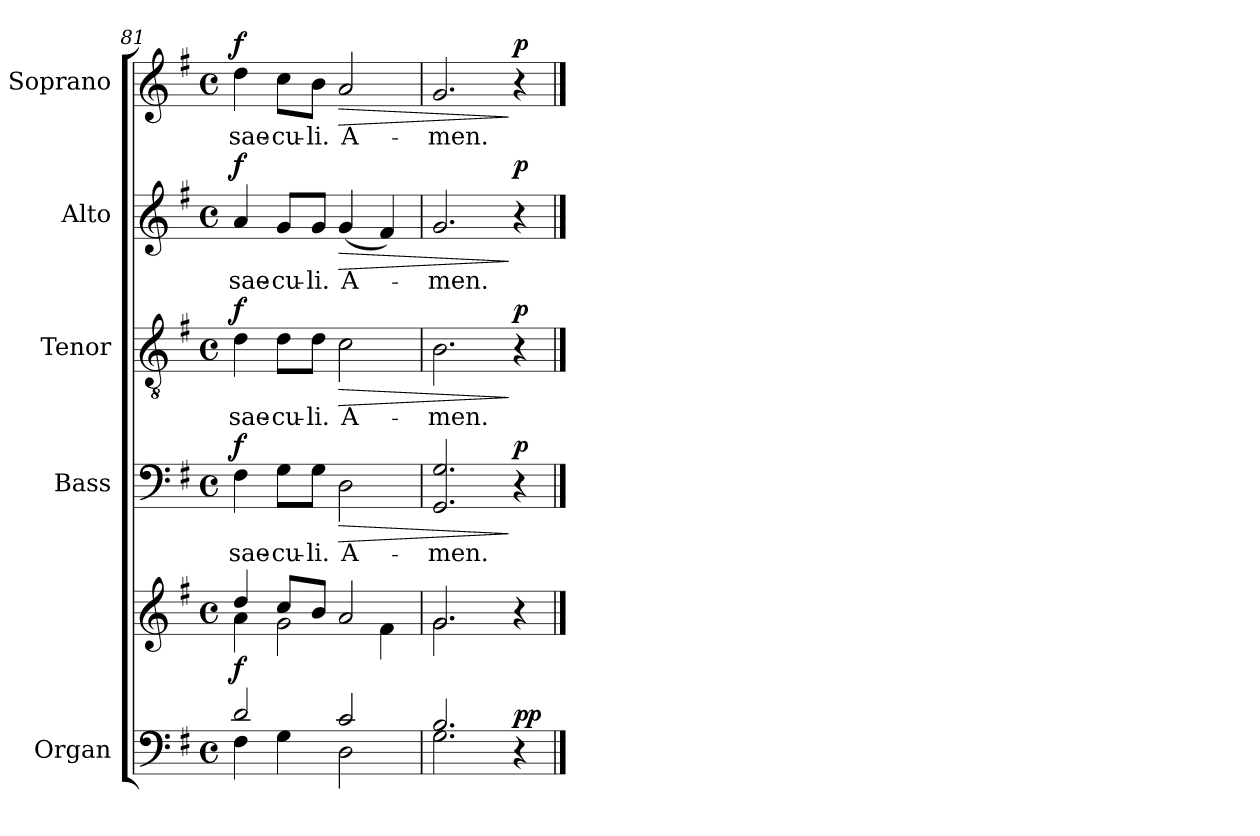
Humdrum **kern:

**kern	**kern	**dynam	**kern	**text	**dynam	**kern	**text	**dynam	**kern	**text	**dynam	**kern	**text	**dynam
*part5	*part5	*part5	*part4	*part4	*part4	*part3	*part3	*part3	*part2	*part2	*part2	*part1	*part1	*part1
*staff6	*staff5	*staff5/6	*staff4	*staff4	*staff4	*staff3	*staff3	*staff3	*staff2	*staff2	*staff2	*staff1	*staff1	*staff1
*I"Organ	*	*	*I"Bass	*	*	*I"Tenor	*	*	*I"Alto	*	*	*I"Soprano	*	*
*I'Org.	*	*	*I'B.	*	*	*I'T.	*	*	*I'A.	*	*	*I'S.	*	*
*clefF4	*clefG2	*	*clefF4	*	*	*clefGv2	*	*	*clefG2	*	*	*clefG2	*	*
*k[f#]	*k[f#]	*	*k[f#]	*	*	*k[f#]	*	*	*k[f#]	*	*	*k[f#]	*	*
*G:	*G:	*	*G:	*	*	*G:	*	*	*G:	*	*	*G:	*	*
*M4/4	*M4/4	*	*M4/4	*	*	*M4/4	*	*	*M4/4	*	*	*M4/4	*	*
*met(c)	*met(c)	*	*met(c)	*	*	*met(c)	*	*	*met(c)	*	*	*met(c)	*	*
=81	=81	=81	=81	=81	=81	=81	=81	=81	=81	=81	=81	=81	=81	=81
*^	*^	*	*	*	*	*	*	*	*	*	*	*	*	*
!	!	!	!	!LO:DY:b	!	!LO:LY:b	!LO:DY:a	!	!LO:LY:b	!LO:DY:a	!	!LO:LY:b	!LO:DY:a	!	!LO:LY:b	!LO:DY:a
2d/	4F#\	4dd/	4a\	f	4F#\	sae-	f	4d\	sae-	f	4a/	sae-	f	4dd\	sae-	f
!	!	!	!	!	!	!LO:LY:b	!	!	!LO:LY:b	!	!	!LO:LY:b	!	!	!LO:LY:b	!
.	4G\	8cc/L	2g\	.	8G\L	-cu-	.	8d\L	-cu-	.	8g/L	-cu-	.	8cc\L	-cu-	.
!	!	!	!	!	!	!LO:LY:b	!	!	!LO:LY:b	!	!	!LO:LY:b	!	!	!LO:LY:b	!
.	.	8b/J	.	.	8G\J	-li.	.	8d\J	-li.	.	8g/J	-li.	.	8b\J	-li.	.
!	!	!	!	!	!	!LO:LY:b	!LO:HP:b	!	!LO:LY:b	!LO:HP:b	!	!LO:LY:b	!LO:HP:b	!	!LO:LY:b	!LO:HP:b
2c/	2D\	2a/	.	.	2D\	A-	>	2c\	A-	>	(<4g/	A-	>	2a/	A-	>
.	.	.	4f#\	.	.	.	.	.	.	.	4f#/)	.	.	.	.	.
=82	=82	=82	=82	=82	=82	=82	=82	=82	=82	=82	=82	=82	=82	=82	=82	=82
!	!	!	!	!	!	!LO:LY:b	!	!	!LO:LY:b	!	!	!LO:LY:b	!	!	!LO:LY:b	!
2.B/	2.G\	2.g/	2.g\	.	2.GG/ 2.G/	-men.	.	2.B\	-men.	.	2.g/	-men.	.	2.g/	-men.	.
!	!	!	!	!LO:DY:a=2	!	!	!	!	!	!	!	!	!	!	!	!
!	!	!	!	!LO:DY:n=1:b	!	!	!LO:DY:n=1:a	!	!	!LO:DY:n=1:a	!	!	!LO:DY:n=1:a	!	!	!LO:DY:n=1:a
4r	4ryy	4r	4ryy	p p	4r	.	] p	4r	.	] p	4r	.	] p	4r	.	] p
*v	*v	*	*	*	*	*	*	*	*	*	*	*	*	*	*	*
*	*v	*v	*	*	*	*	*	*	*	*	*	*	*	*	*
==	==	==	==	==	==	==	==	==	==	==	==	==	==	==
*-	*-	*-	*-	*-	*-	*-	*-	*-	*-	*-	*-	*-	*-	*-
